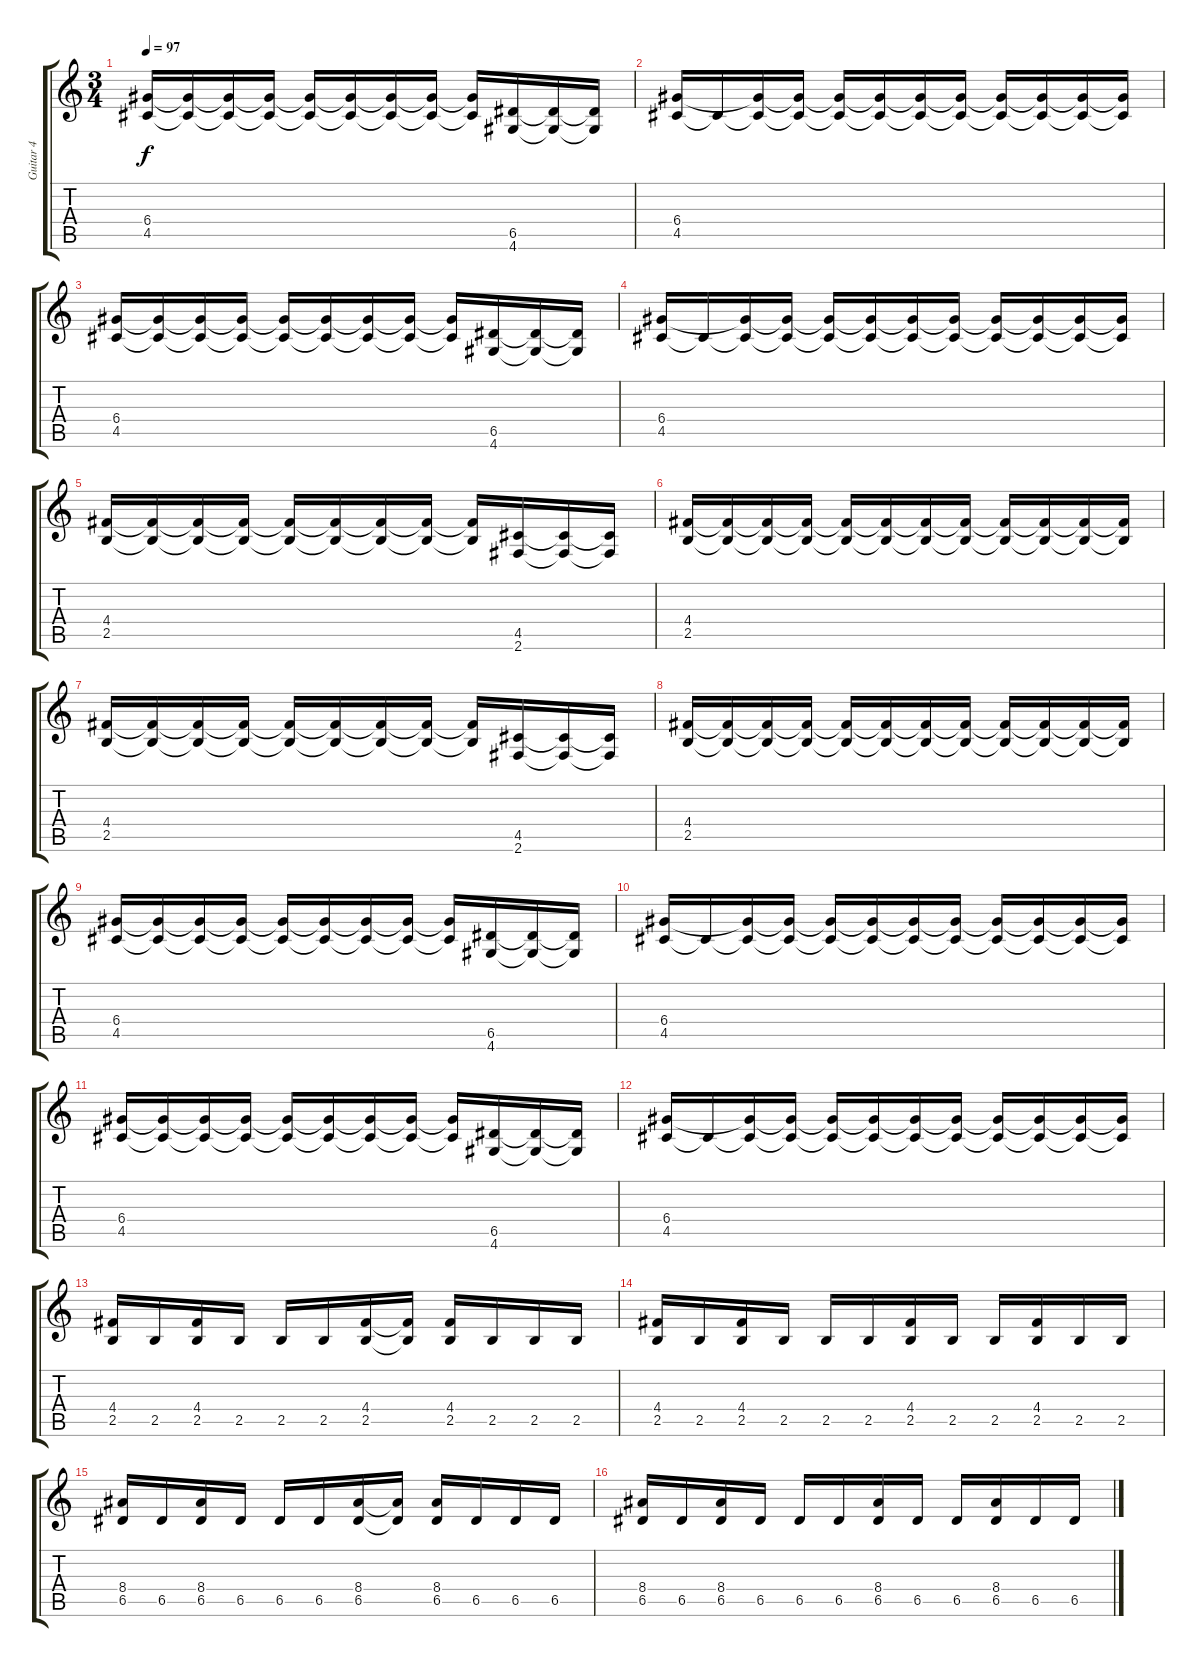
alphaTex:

\track ("Guitar 4" "Guitar 4") {instrument distortionguitar}
\staff {score tabs}
\tuning (E4 B3 G3 D3 A2 E2) {hide}
\ts (3 4)
\tempo 97
\clef g2
\ks c
(6.4 4.5).16{dy f} (6.4{t} 4.5{t}).16 (6.4{t} 4.5{t}).16 (6.4{t} 4.5{t}).16 (6.4{t} 4.5{t}).16 (6.4{t} 4.5{t}).16 (6.4{t} 4.5{t}).16 (6.4{t} 4.5{t}).16 (6.4{t} 4.5{t}).16 (6.5 4.6).16 (6.5{t} 4.6{t}).16 (6.5{t} 4.6{t}).16 |
(6.4 4.5).16 4.5{t}.16 (6.4{t} 4.5{t}).16 (6.4{t} 4.5{t}).16 (6.4{t} 4.5{t}).16 (6.4{t} 4.5{t}).16 (6.4{t} 4.5{t}).16 (6.4{t} 4.5{t}).16 (6.4{t} 4.5{t}).16 (6.4{t} 4.5{t}).16 (6.4{t} 4.5{t}).16 (6.4{t} 4.5{t}).16 |
(6.4 4.5).16 (6.4{t} 4.5{t}).16 (6.4{t} 4.5{t}).16 (6.4{t} 4.5{t}).16 (6.4{t} 4.5{t}).16 (6.4{t} 4.5{t}).16 (6.4{t} 4.5{t}).16 (6.4{t} 4.5{t}).16 (6.4{t} 4.5{t}).16 (6.5 4.6).16 (6.5{t} 4.6{t}).16 (6.5{t} 4.6{t}).16 |
(6.4 4.5).16 4.5{t}.16 (6.4{t} 4.5{t}).16 (6.4{t} 4.5{t}).16 (6.4{t} 4.5{t}).16 (6.4{t} 4.5{t}).16 (6.4{t} 4.5{t}).16 (6.4{t} 4.5{t}).16 (6.4{t} 4.5{t}).16 (6.4{t} 4.5{t}).16 (6.4{t} 4.5{t}).16 (6.4{t} 4.5{t}).16 |
(4.4 2.5).16 (4.4{t} 2.5{t}).16 (4.4{t} 2.5{t}).16 (4.4{t} 2.5{t}).16 (4.4{t} 2.5{t}).16 (4.4{t} 2.5{t}).16 (4.4{t} 2.5{t}).16 (4.4{t} 2.5{t}).16 (4.4{t} 2.5{t}).16 (4.5 2.6).16 (4.5{t} 2.6{t}).16 (4.5{t} 2.6{t}).16 |
(4.4 2.5).16 (4.4{t} 2.5{t}).16 (4.4{t} 2.5{t}).16 (4.4{t} 2.5{t}).16 (4.4{t} 2.5{t}).16 (4.4{t} 2.5{t}).16 (4.4{t} 2.5{t}).16 (4.4{t} 2.5{t}).16 (4.4{t} 2.5{t}).16 (4.4{t} 2.5{t}).16 (4.4{t} 2.5{t}).16 (4.4{t} 2.5{t}).16 |
(4.4 2.5).16 (4.4{t} 2.5{t}).16 (4.4{t} 2.5{t}).16 (4.4{t} 2.5{t}).16 (4.4{t} 2.5{t}).16 (4.4{t} 2.5{t}).16 (4.4{t} 2.5{t}).16 (4.4{t} 2.5{t}).16 (4.4{t} 2.5{t}).16 (4.5 2.6).16 (4.5{t} 2.6{t}).16 (4.5{t} 2.6{t}).16 |
(4.4 2.5).16 (4.4{t} 2.5{t}).16 (4.4{t} 2.5{t}).16 (4.4{t} 2.5{t}).16 (4.4{t} 2.5{t}).16 (4.4{t} 2.5{t}).16 (4.4{t} 2.5{t}).16 (4.4{t} 2.5{t}).16 (4.4{t} 2.5{t}).16 (4.4{t} 2.5{t}).16 (4.4{t} 2.5{t}).16 (4.4{t} 2.5{t}).16 |
(6.4 4.5).16 (6.4{t} 4.5{t}).16 (6.4{t} 4.5{t}).16 (6.4{t} 4.5{t}).16 (6.4{t} 4.5{t}).16 (6.4{t} 4.5{t}).16 (6.4{t} 4.5{t}).16 (6.4{t} 4.5{t}).16 (6.4{t} 4.5{t}).16 (6.5 4.6).16 (6.5{t} 4.6{t}).16 (6.5{t} 4.6{t}).16 |
(6.4 4.5).16 4.5{t}.16 (6.4{t} 4.5{t}).16 (6.4{t} 4.5{t}).16 (6.4{t} 4.5{t}).16 (6.4{t} 4.5{t}).16 (6.4{t} 4.5{t}).16 (6.4{t} 4.5{t}).16 (6.4{t} 4.5{t}).16 (6.4{t} 4.5{t}).16 (6.4{t} 4.5{t}).16 (6.4{t} 4.5{t}).16 |
(6.4 4.5).16 (6.4{t} 4.5{t}).16 (6.4{t} 4.5{t}).16 (6.4{t} 4.5{t}).16 (6.4{t} 4.5{t}).16 (6.4{t} 4.5{t}).16 (6.4{t} 4.5{t}).16 (6.4{t} 4.5{t}).16 (6.4{t} 4.5{t}).16 (6.5 4.6).16 (6.5{t} 4.6{t}).16 (6.5{t} 4.6{t}).16 |
(6.4 4.5).16 4.5{t}.16 (6.4{t} 4.5{t}).16 (6.4{t} 4.5{t}).16 (6.4{t} 4.5{t}).16 (6.4{t} 4.5{t}).16 (6.4{t} 4.5{t}).16 (6.4{t} 4.5{t}).16 (6.4{t} 4.5{t}).16 (6.4{t} 4.5{t}).16 (6.4{t} 4.5{t}).16 (6.4{t} 4.5{t}).16 |
(4.4 2.5).16 2.5.16 (4.4 2.5).16 2.5.16 2.5.16 2.5.16 (4.4 2.5).16 (4.4{t} 2.5{t}).16 (4.4 2.5).16 2.5.16 2.5.16 2.5.16 |
(4.4 2.5).16 2.5.16 (4.4 2.5).16 2.5.16 2.5.16 2.5.16 (4.4 2.5).16 2.5.16 2.5.16 (4.4 2.5).16 2.5.16 2.5.16 |
(8.4 6.5).16 6.5.16 (8.4 6.5).16 6.5.16 6.5.16 6.5.16 (8.4 6.5).16 (8.4{t} 6.5{t}).16 (8.4 6.5).16 6.5.16 6.5.16 6.5.16 |
(8.4 6.5).16 6.5.16 (8.4 6.5).16 6.5.16 6.5.16 6.5.16 (8.4 6.5).16 6.5.16 6.5.16 (8.4 6.5).16 6.5.16 6.5.16
